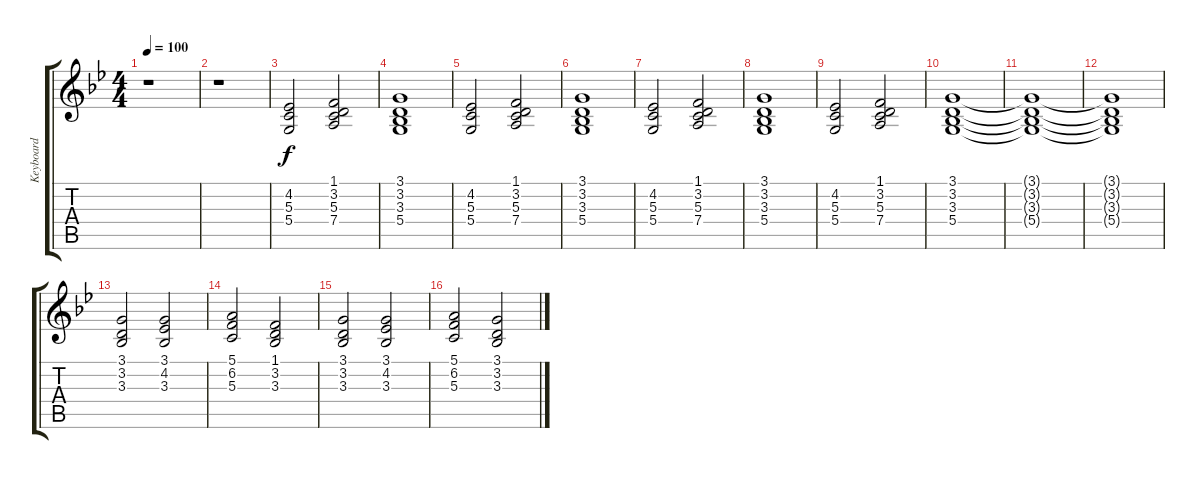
\track ("Keyboard" "Keyboard") {instrument synthstrings2}
\staff {score tabs}
\tuning (E4 B3 G3 D3 A2 E2) {hide}
\ts (4 4)
\tempo 100
\clef g2
\ks gminor
r.1{dy f} |
r.1 |
(4.2 5.3 5.4).2 (1.1 3.2 5.3 7.4).2 |
(3.1 3.2 3.3 5.4).1 |
(4.2 5.3 5.4).2 (1.1 3.2 5.3 7.4).2 |
(3.1 3.2 3.3 5.4).1 |
(4.2 5.3 5.4).2 (1.1 3.2 5.3 7.4).2 |
(3.1 3.2 3.3 5.4).1 |
(4.2 5.3 5.4).2 (1.1 3.2 5.3 7.4).2 |
(3.1 3.2 3.3 5.4).1 |
(3.1{t} 3.2{t} 3.3{t} 5.4{t}).1 |
(3.1{t} 3.2{t} 3.3{t} 5.4{t}).1 |
(3.1 3.2 3.3).2 (3.1 4.2 3.3).2 |
(5.1 6.2 5.3).2 (1.1 3.2 3.3).2 |
(3.1 3.2 3.3).2 (3.1 4.2 3.3).2 |
(5.1 6.2 5.3).2 (3.1 3.2 3.3).2
